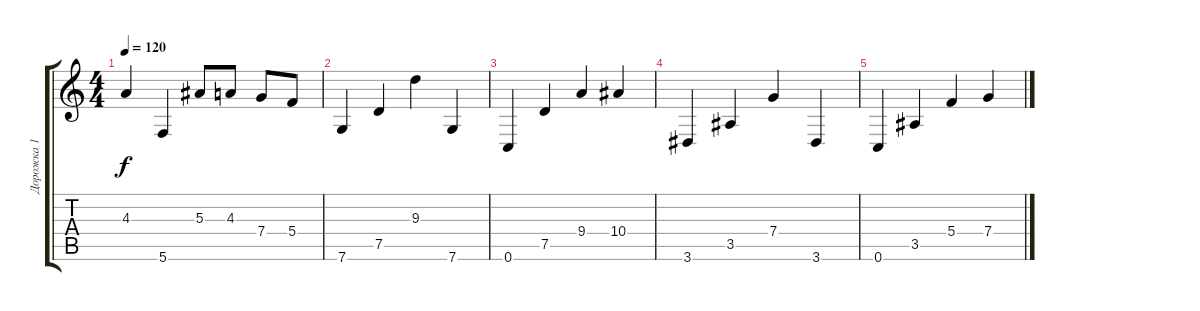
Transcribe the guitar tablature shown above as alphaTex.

\track ("Дорожка 1" "Дорожка 1") {instrument acousticguitarsteel}
\staff {score tabs}
\tuning (D4 A3 F3 C3 G2 C2) {hide}
\ts (4 4)
\tempo 120
\clef g2
\ks c
4.3.4{dy f} 5.6.4 5.3.8 4.3.8 7.4.8 5.4.8 |
7.6.4 7.5.4 9.3.4 7.6.4 |
0.6.4 7.5.4 9.4.4 10.4.4 |
3.6.4 3.5.4 7.4.4 3.6.4 |
0.6.4 3.5.4 5.4.4 7.4.4
